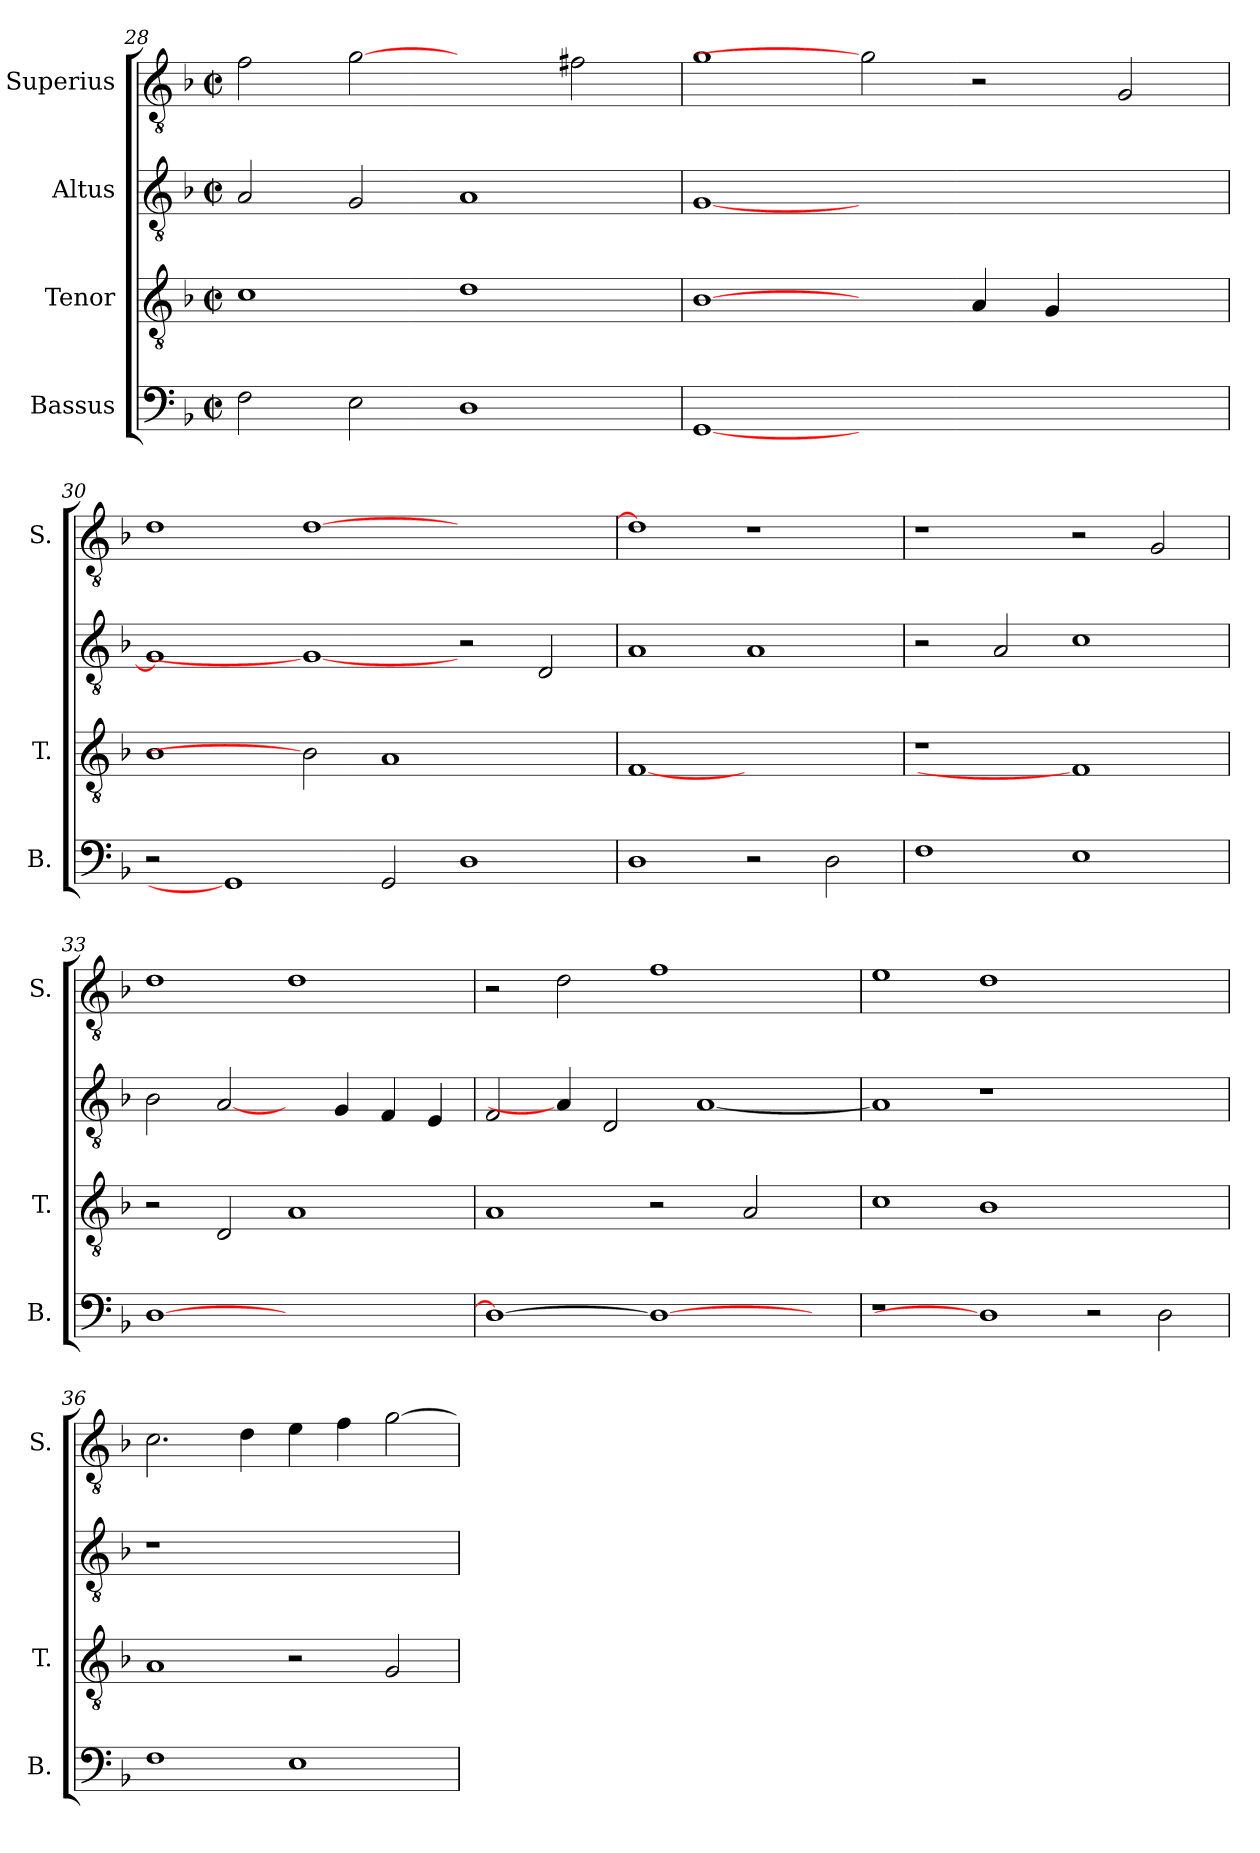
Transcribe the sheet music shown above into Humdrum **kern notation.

**kern	**kern	**kern	**kern
*part4	*part3	*part2	*part1
*staff4	*staff3	*staff2	*staff1
*I"Bassus	*I"Tenor	*I"Altus	*I"Superius
*I'B.	*I'T.	*	*I'S.
*clefF4	*clefGv2	*clefGv2	*clefGv2
*	*ITrd7c12	*ITrd7c12	*ITrd7c12
*k[b-]	*k[b-]	*k[b-]	*k[b-]
*F:	*F:	*F:	*F:
*M2/2	*M2/2	*M2/2	*M2/2
*met(c|)	*met(c|)	*met(c|)	*met(c|)
=28	=28	=28	=28
2Fi\	1Ci	2AAi/	2Fi\
2Ei\	.	2GGi/	[2Gi
1Di	1Di	1AAi	2ryy
.	.	.	2F#Xi\
=29	=29	=29	=29
[1GGi	[1BB-i	[<1GGi	1Gi
1.ryy	2ryy	1.ryy	2Gi]
.	4AAi/	.	2r
.	4GGi/	.	.
.	2ryy	.	2GGi/
=30	=30	=30	=30
2r	1BB-i	1GGi]	1Di
1GGi]	.	.	.
.	2BB-i]	1GGi_	[>1Di
2GGi/	1AAi	.	.
1Di	.	2r	1ryy
.	2ryy	2DDi/	.
=31	=31	=31	=31
1Di	[1FFi	1AAi	1Di]
2r	1ryy	1AAi	1r
2Di\	.	.	.
!!LO:PB:g=z
=32	=32	=32	=32
!	!LO:N:vis=1	!	!
1Fi	1r	2r	1r
.	.	2AAi/	.
1Ei	1FFi]	1Ci	2r
.	.	.	2GGi/
=33	=33	=33	=33
[>1Di	2r	2BB-i\	1Di
.	2DDi/	[2AAi/	.
1ryy	1AAi	4ryy	1Di
.	.	4GGi/	.
.	.	4FFi/	.
.	.	4EEi/	.
=34	=34	=34	=34
1Di_>	1AAi	2FFi/	2r
.	.	4AAi/]	2Di\
.	.	2DDi/	.
1Di_	2r	.	1Fi
.	.	[<1AAi	.
.	2AAi/	.	.
4ryy	4ryy	.	4ryy
=35	=35	=35	=35
1r	1Ci	1AAi]	1Ei
1Di]	1BB-i	1r	1Di
2r	1ryy	1ryy	1ryy
2Di\	.	.	.
=36	=36	=36	=36
!	!	!LO:N:vis=1	!
1Fi	1AAi	1r	2.Ci\
.	.	.	4Di\
1Ei	2r	1ryy	4Ei\
.	.	.	4Fi\
.	2GGi/	.	[>2Gi\
=	=	=	=
*-	*-	*-	*-
